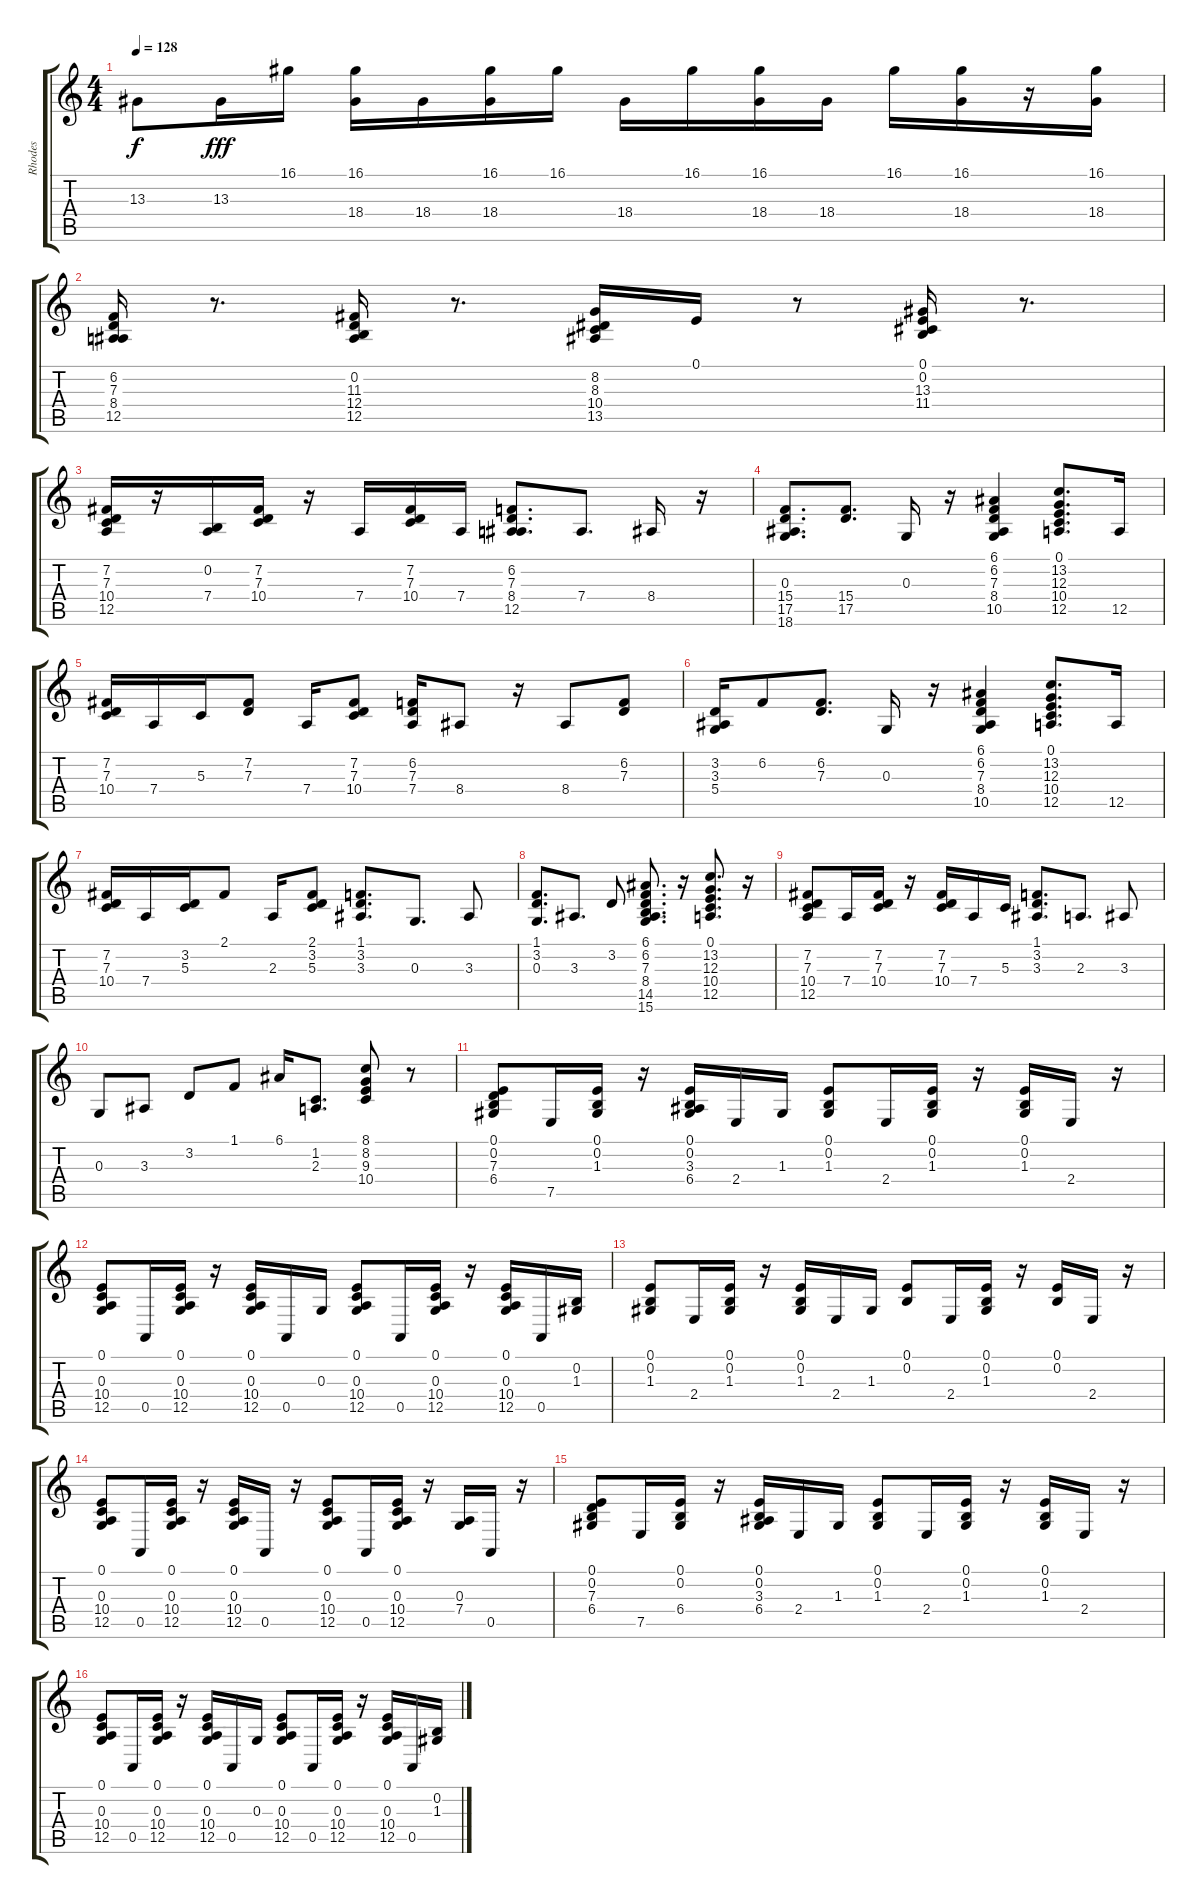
\track ("Rhodes         " "Rhodes    ") {instrument electricpiano1}
\staff {score tabs}
\tuning (E4 B3 G3 D3 A2 E2) {hide}
\ts (4 4)
\tempo 128
\clef g2
\ks c
13.3{t}.8{dy f} 13.3.16{dy fff} 16.1.16 (16.1 18.4).16 18.4.16 (16.1 18.4).16 16.1.16 18.4.16 16.1.16 (16.1 18.4).16 18.4.16 16.1.16 (16.1 18.4).16 r.16 (16.1 18.4).16 |
(6.2 7.3 8.4 12.5).16 r.8{d} (0.2 11.3 12.4 12.5).16 r.8{d} (8.2 8.3 10.4 13.5).16 0.1.16 r.8 (0.1 0.2 13.3 11.4).16 r.8{d} |
(7.2 7.3 10.4 12.5).16 r.16 (0.2 7.4).16 (7.2 7.3 10.4).16 r.16 7.4.16 (7.2 7.3 10.4).16 7.4.16 (6.2 7.3 8.4 12.5).8{d} 7.4.8{d} 8.4.16 r.16 |
(0.3 15.4 17.5 18.6).8{d} (15.4 17.5).8{d} 0.3.16 r.16 (6.1 6.2 7.3 8.4 10.5).4 (0.1 13.2 12.3 10.4 12.5).8{d} 12.5.16 |
(7.2 7.3 10.4).16 7.4.16 5.3.16 (7.2 7.3).8 7.4.16 (7.2 7.3 10.4).8 (6.2 7.3 7.4).16 8.4.8 r.16 8.4.8 (6.2 7.3).8 |
(3.2 3.3 5.4).16 6.2.8 (6.2 7.3).8{d} 0.3.16 r.16 (6.1 6.2 7.3 8.4 10.5).4 (0.1 13.2 12.3 10.4 12.5).8{d} 12.5.16 |
(7.2 7.3 10.4).16 7.4.16 (3.2 5.3).16 2.1.8 2.3.16 (2.1 3.2 5.3).8 (1.1 3.2 3.3).8{d} 0.3.8{d} 3.3.8 |
(1.1 3.2 0.3).8{d} 3.3.8{d} 3.2.8 (6.1 6.2 7.3 8.4 14.5 15.6).8{d} r.16 (0.1 13.2 12.3 10.4 12.5).8{d} r.16 |
(7.2 7.3 10.4 12.5).8 7.4.16 (7.2 7.3 10.4).16 r.16 (7.2 7.3 10.4).16 7.4.16 5.3.16 (1.1 3.2 3.3).8{d} 2.3.8{d} 3.3.8 |
0.3.8 3.3.8 3.2.8 1.1.8 6.1.16 (1.2 2.3).8{d} (8.1 8.2 9.3 10.4).8 r.8 |
(0.1 0.2 7.3 6.4).8 7.5.16 (0.1 0.2 1.3).16 r.16 (0.1 0.2 3.3 6.4).16 2.4.16 1.3.16 (0.1 0.2 1.3).8 2.4.16 (0.1 0.2 1.3).16 r.16 (0.1 0.2 1.3).16 2.4.16 r.16 |
(0.1 0.3 10.4 12.5).8 0.5.16 (0.1 0.3 10.4 12.5).16 r.16 (0.1 0.3 10.4 12.5).16 0.5.16 0.3.16 (0.1 0.3 10.4 12.5).8 0.5.16 (0.1 0.3 10.4 12.5).16 r.16 (0.1 0.3 10.4 12.5).16 0.5.16 (0.2 1.3).16 |
(0.1 0.2 1.3).8 2.4.16 (0.1 0.2 1.3).16 r.16 (0.1 0.2 1.3).16 2.4.16 1.3.16 (0.1 0.2).8 2.4.16 (0.1 0.2 1.3).16 r.16 (0.1 0.2).16 2.4.16 r.16 |
(0.1 0.3 10.4 12.5).8 0.5.16 (0.1 0.3 10.4 12.5).16 r.16 (0.1 0.3 10.4 12.5).16 0.5.16 r.16 (0.1 0.3 10.4 12.5).8 0.5.16 (0.1 0.3 10.4 12.5).16 r.16 (0.3 7.4).16 0.5.16 r.16 |
(0.1 0.2 7.3 6.4).8 7.5.16 (0.1 0.2 6.4).16 r.16 (0.1 0.2 3.3 6.4).16 2.4.16 1.3.16 (0.1 0.2 1.3).8 2.4.16 (0.1 0.2 1.3).16 r.16 (0.1 0.2 1.3).16 2.4.16 r.16 |
(0.1 0.3 10.4 12.5).8 0.5.16 (0.1 0.3 10.4 12.5).16 r.16 (0.1 0.3 10.4 12.5).16 0.5.16 0.3.16 (0.1 0.3 10.4 12.5).8 0.5.16 (0.1 0.3 10.4 12.5).16 r.16 (0.1 0.3 10.4 12.5).16 0.5.16 (0.2 1.3).16
